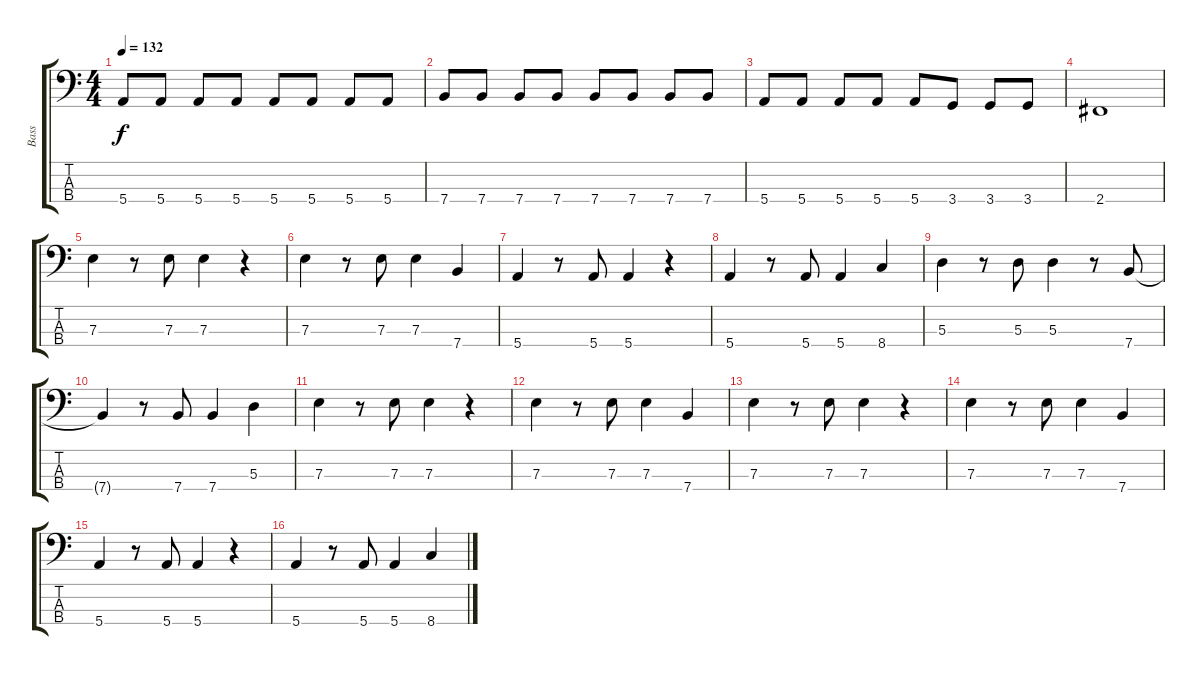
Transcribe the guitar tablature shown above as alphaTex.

\track ("Bass" "Bass") {instrument electricbassfinger}
\staff {score tabs}
\tuning (G2 D2 A1 E1) {hide}
\ts (4 4)
\tempo 132
\clef f4
\ks c
5.4.8{dy f} 5.4.8 5.4.8 5.4.8 5.4.8 5.4.8 5.4.8 5.4.8 |
7.4.8 7.4.8 7.4.8 7.4.8 7.4.8 7.4.8 7.4.8 7.4.8 |
5.4.8 5.4.8 5.4.8 5.4.8 5.4.8 3.4.8 3.4.8 3.4.8 |
2.4.1 |
7.3.4{volume 13} r.8 7.3.8 7.3.4 r.4 |
7.3.4 r.8 7.3.8 7.3.4 7.4.4 |
5.4.4 r.8 5.4.8 5.4.4 r.4 |
5.4.4 r.8 5.4.8 5.4.4 8.4.4 |
5.3.4 r.8 5.3.8 5.3.4 r.8 7.4.8 |
7.4{t}.4 r.8 7.4.8 7.4.4 5.3.4 |
7.3.4 r.8 7.3.8 7.3.4 r.4 |
7.3.4 r.8 7.3.8 7.3.4 7.4.4 |
7.3.4{volume 13} r.8 7.3.8 7.3.4 r.4 |
7.3.4 r.8 7.3.8 7.3.4 7.4.4 |
5.4.4 r.8 5.4.8 5.4.4 r.4 |
5.4.4 r.8 5.4.8 5.4.4 8.4.4
